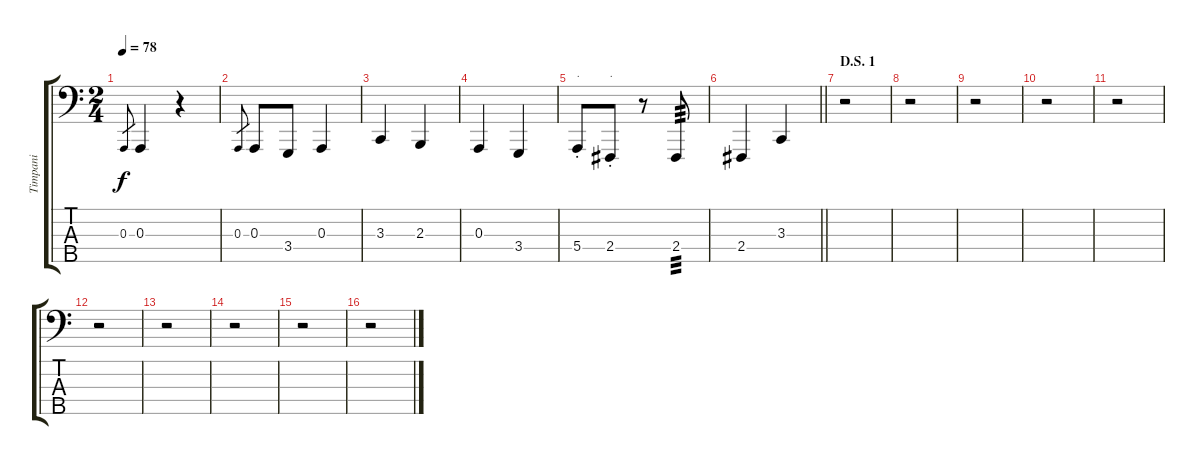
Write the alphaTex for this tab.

\track ("Timpani" "Timpani") {instrument timpani}
\staff {score tabs}
\tuning (G2 D2 A1 E1 B0) {hide}
\ts (2 4)
\tempo 78
\clef f4
\ks c
0.3.8{gr dy f} 0.3.4 r.4 |
0.3.8{gr} 0.3.8 3.4.8 0.3.4 |
3.3.4 2.3.4 |
0.3.4 3.4.4 |
5.4{st}.8{txt "."} 2.4{st}.8{txt "."} r.8 2.4.8{tp 3} |
\barLineRight lightlight
2.4.4 3.3.4 |
\section ("" "D.S. 1")
r.2 |
r.2 |
r.2 |
r.2 |
r.2 |
r.2 |
r.2 |
r.2 |
r.2 |
r.2
